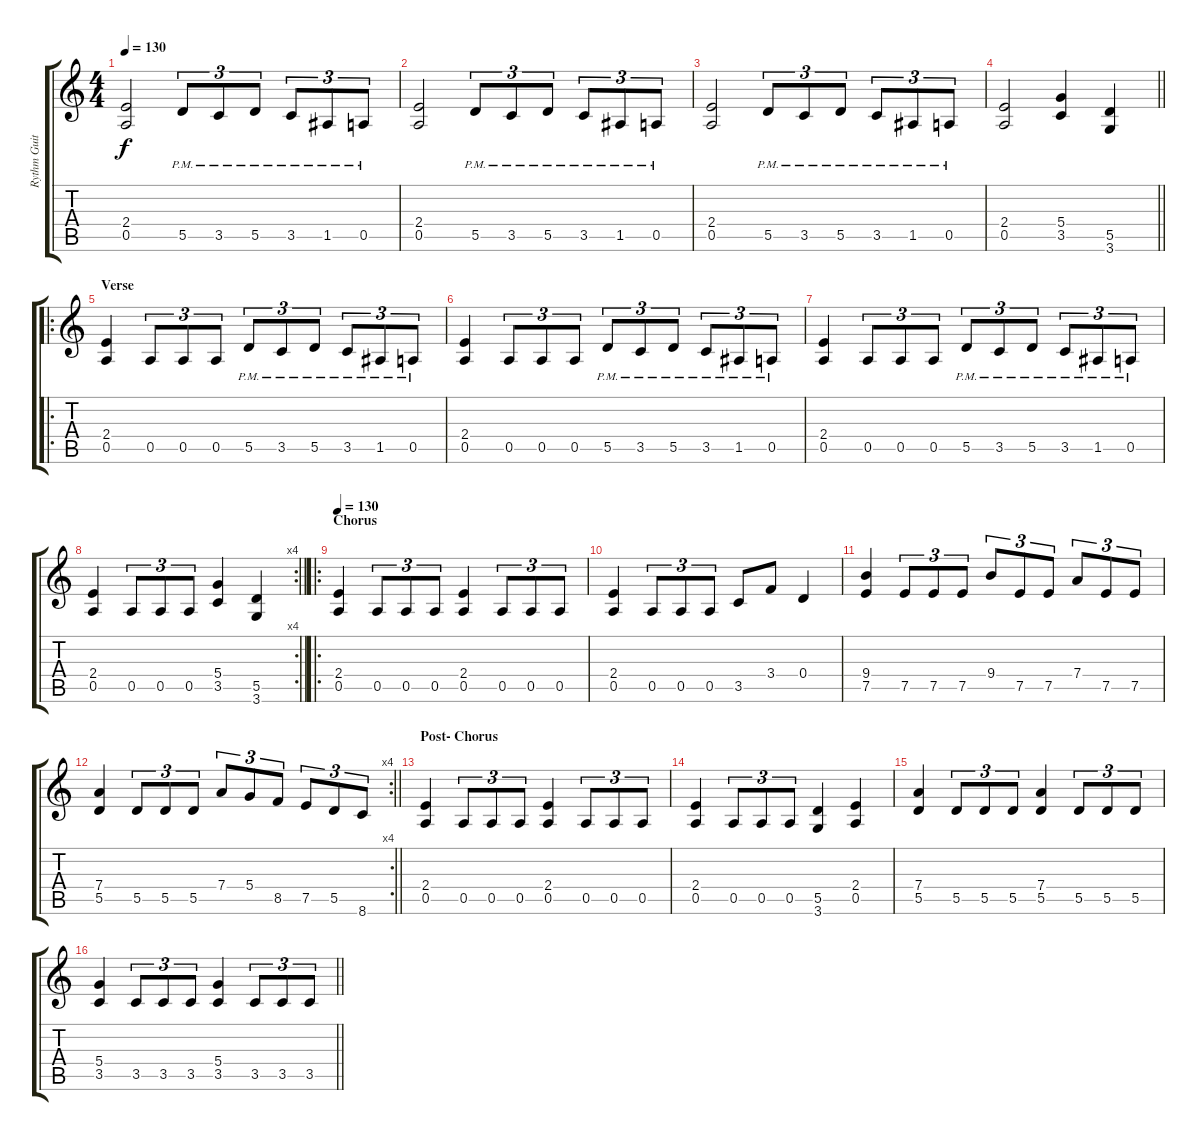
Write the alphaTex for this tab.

\track ("Rythm Guitar" "Rythm Guit") {instrument distortionguitar}
\staff {score tabs}
\tuning (E4 B3 G3 D3 A2 E2) {hide}
\ts (4 4)
\tempo 130
\clef g2
\ks c
(2.4 0.5).2{dy f} 5.5{pm}.8{tu (3 2)} 3.5{pm}.8{tu (3 2)} 5.5{pm}.8{tu (3 2)} 3.5{pm}.8{tu (3 2)} 1.5{pm}.8{tu (3 2)} 0.5{pm}.8{tu (3 2)} |
(2.4 0.5).2 5.5{pm}.8{tu (3 2)} 3.5{pm}.8{tu (3 2)} 5.5{pm}.8{tu (3 2)} 3.5{pm}.8{tu (3 2)} 1.5{pm}.8{tu (3 2)} 0.5{pm}.8{tu (3 2)} |
(2.4 0.5).2 5.5{pm}.8{tu (3 2)} 3.5{pm}.8{tu (3 2)} 5.5{pm}.8{tu (3 2)} 3.5{pm}.8{tu (3 2)} 1.5{pm}.8{tu (3 2)} 0.5{pm}.8{tu (3 2)} |
\barLineRight lightlight
(2.4 0.5).2 (5.4 3.5).4 (5.5 3.6).4 |
\ro
\section ("" "Verse")
(2.4 0.5).4 0.5.8{tu (3 2)} 0.5.8{tu (3 2)} 0.5.8{tu (3 2)} 5.5{pm}.8{tu (3 2)} 3.5{pm}.8{tu (3 2)} 5.5{pm}.8{tu (3 2)} 3.5{pm}.8{tu (3 2)} 1.5{pm}.8{tu (3 2)} 0.5{pm}.8{tu (3 2)} |
(2.4 0.5).4 0.5.8{tu (3 2)} 0.5.8{tu (3 2)} 0.5.8{tu (3 2)} 5.5{pm}.8{tu (3 2)} 3.5{pm}.8{tu (3 2)} 5.5{pm}.8{tu (3 2)} 3.5{pm}.8{tu (3 2)} 1.5{pm}.8{tu (3 2)} 0.5{pm}.8{tu (3 2)} |
(2.4 0.5).4 0.5.8{tu (3 2)} 0.5.8{tu (3 2)} 0.5.8{tu (3 2)} 5.5{pm}.8{tu (3 2)} 3.5{pm}.8{tu (3 2)} 5.5{pm}.8{tu (3 2)} 3.5{pm}.8{tu (3 2)} 1.5{pm}.8{tu (3 2)} 0.5{pm}.8{tu (3 2)} |
\rc 4
\barLineRight lightlight
(2.4 0.5).4 0.5.8{tu (3 2)} 0.5.8{tu (3 2)} 0.5.8{tu (3 2)} (5.4 3.5).4 (5.5 3.6).4 |
\ro
\section ("" "Chorus")
\tempo 130
(2.4 0.5).4 0.5.8{tu (3 2)} 0.5.8{tu (3 2)} 0.5.8{tu (3 2)} (2.4 0.5).4 0.5.8{tu (3 2)} 0.5.8{tu (3 2)} 0.5.8{tu (3 2)} |
(2.4 0.5).4 0.5.8{tu (3 2)} 0.5.8{tu (3 2)} 0.5.8{tu (3 2)} 3.5.8 3.4.8 0.4.4 |
(9.4 7.5).4 7.5.8{tu (3 2)} 7.5.8{tu (3 2)} 7.5.8{tu (3 2)} 9.4.8{tu (3 2)} 7.5.8{tu (3 2)} 7.5.8{tu (3 2)} 7.4.8{tu (3 2)} 7.5.8{tu (3 2)} 7.5.8{tu (3 2)} |
\rc 4
\barLineRight lightlight
(7.4 5.5).4 5.5.8{tu (3 2)} 5.5.8{tu (3 2)} 5.5.8{tu (3 2)} 7.4.8{tu (3 2)} 5.4.8{tu (3 2)} 8.5.8{tu (3 2)} 7.5.8{tu (3 2)} 5.5.8{tu (3 2)} 8.6.8{tu (3 2)} |
\section ("" "Post- Chorus")
(2.4 0.5).4 0.5.8{tu (3 2)} 0.5.8{tu (3 2)} 0.5.8{tu (3 2)} (2.4 0.5).4 0.5.8{tu (3 2)} 0.5.8{tu (3 2)} 0.5.8{tu (3 2)} |
(2.4 0.5).4 0.5.8{tu (3 2)} 0.5.8{tu (3 2)} 0.5.8{tu (3 2)} (5.5 3.6).4 (2.4 0.5).4 |
(7.4 5.5).4 5.5.8{tu (3 2)} 5.5.8{tu (3 2)} 5.5.8{tu (3 2)} (7.4 5.5).4 5.5.8{tu (3 2)} 5.5.8{tu (3 2)} 5.5.8{tu (3 2)} |
\barLineRight lightlight
(5.4 3.5).4 3.5.8{tu (3 2)} 3.5.8{tu (3 2)} 3.5.8{tu (3 2)} (5.4 3.5).4 3.5.8{tu (3 2)} 3.5.8{tu (3 2)} 3.5.8{tu (3 2)}
